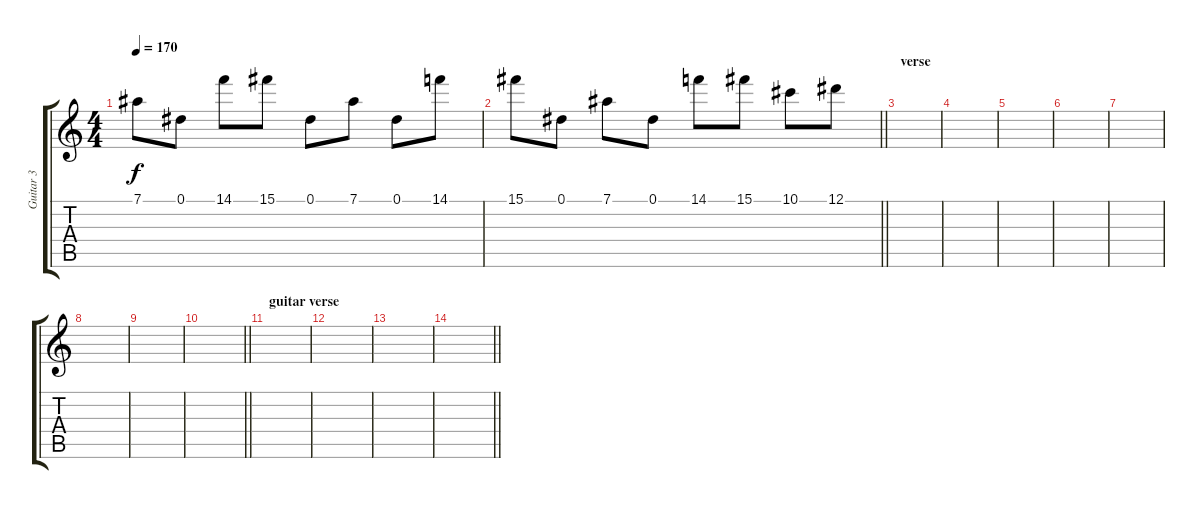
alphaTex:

\track ("Guitar 3" "Guitar 3") {instrument distortionguitar}
\staff {score tabs}
\tuning (Eb4 Bb3 Gb3 Db3 Ab2 Db2) {hide}
\ts (4 4)
\tempo 170
\clef g2
\ks c
7.1.8{dy f} 0.1.8 14.1.8 15.1.8 0.1.8 7.1.8 0.1.8 14.1.8 |
\barLineRight lightlight
15.1.8 0.1.8 7.1.8 0.1.8 14.1.8 15.1.8 10.1.8 12.1.8 |
\section ("" "verse")
|
|
|
|
|
|
|
\barLineRight lightlight
|
\section ("" "guitar verse")
|
|
|
\barLineRight lightlight
